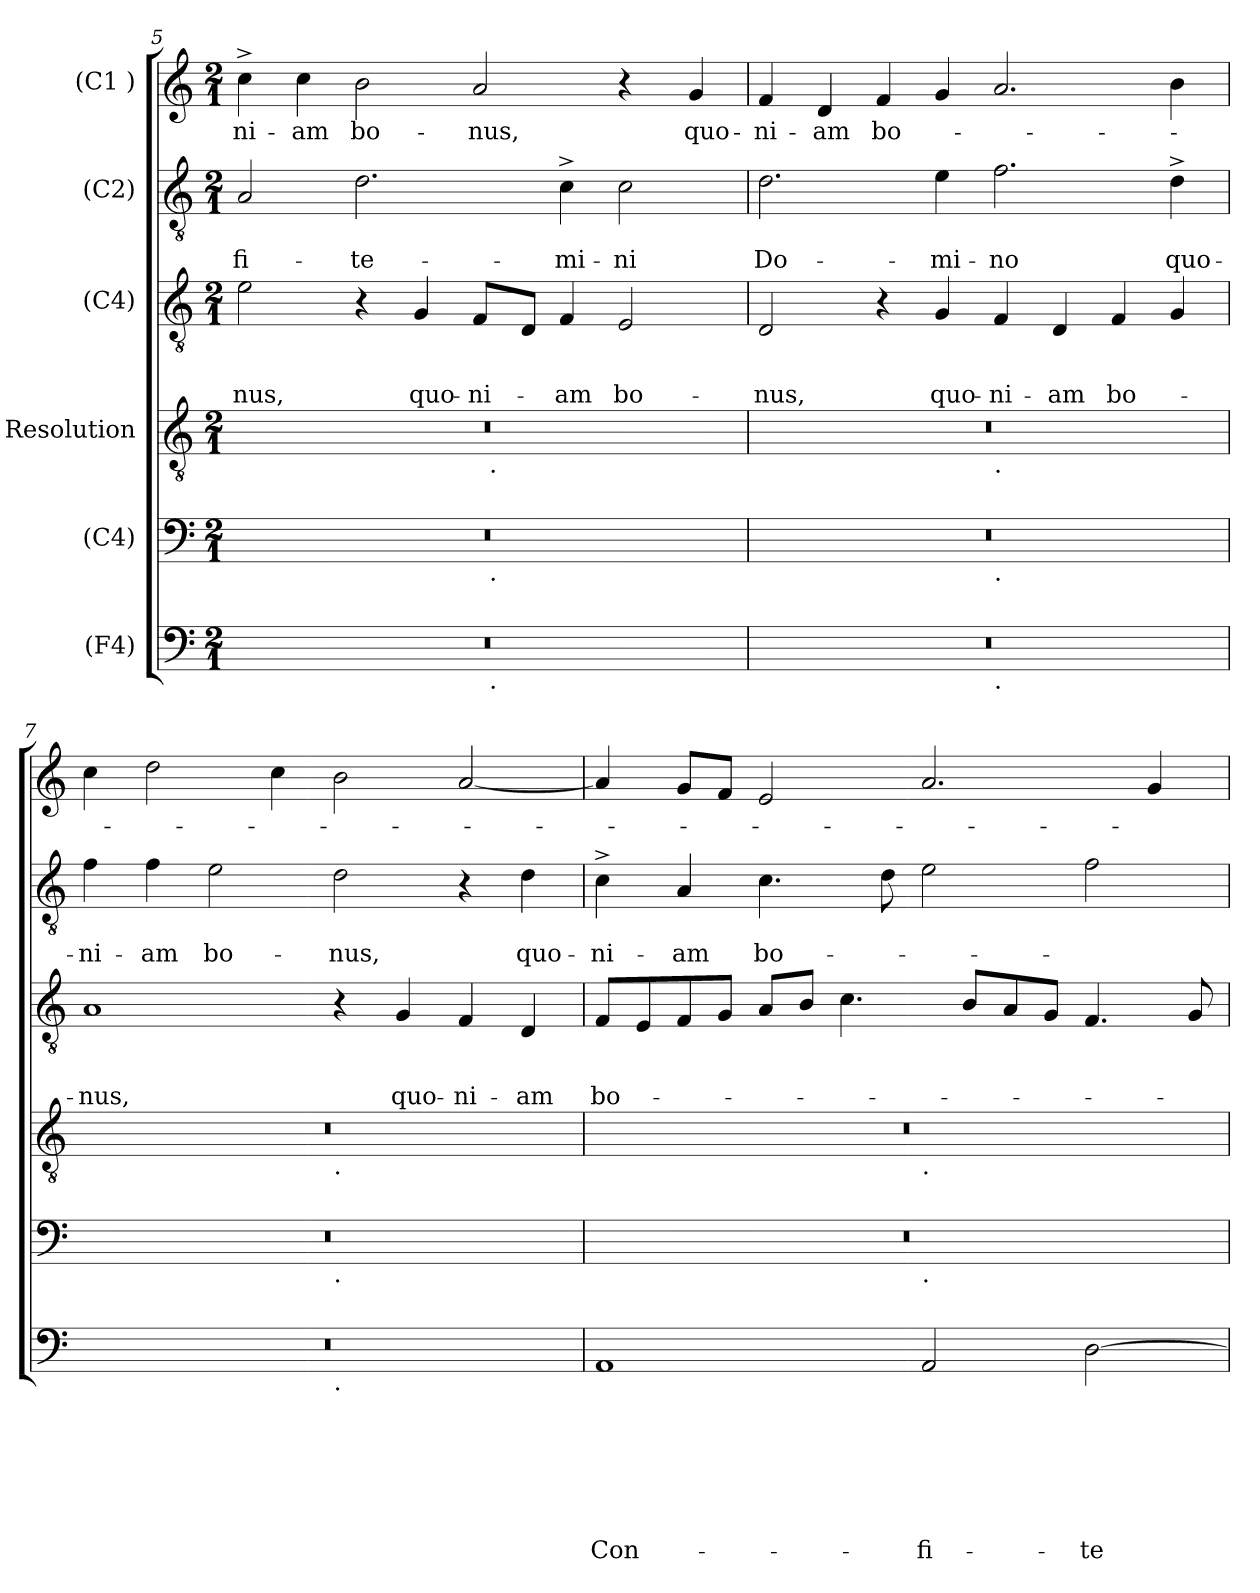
**kern	**text	**text	**text	**text	**text	**text	**text	**kern	**kern	**kern	**text	**text	**text	**kern	**text	**text	**kern	**text
*part6	*part6	*part6	*part6	*part6	*part6	*part6	*part6	*part5	*part4	*part3	*part3	*part3	*part3	*part2	*part2	*part2	*part1	*part1
*staff6	*staff6	*staff6	*staff6	*staff6	*staff6	*staff6	*staff6	*staff5	*staff4	*staff3	*staff3	*staff3	*staff3	*staff2	*staff2	*staff2	*staff1	*staff1
*I"(F4)	*	*	*	*	*	*	*	*I"(C4)	*I"Resolution	*I"(C4)	*	*	*	*I"(C2)	*	*	*I"(C1 )	*
!!LO:LB:g=z
*clefF4	*	*	*	*	*	*	*	*clefF4	*clefGv2	*clefGv2	*	*	*	*clefGv2	*	*	*clefG2	*
*k[]	*	*	*	*	*	*	*	*k[]	*k[]	*k[]	*	*	*	*k[]	*	*	*k[]	*
*C:	*	*	*	*	*	*	*	*C:	*C:	*C:	*	*	*	*C:	*	*	*C:	*
*M2/1	*	*	*	*	*	*	*	*M2/1	*M2/1	*M2/1	*	*	*	*M2/1	*	*	*M2/1	*
=5	=5	=5	=5	=5	=5	=5	=5	=5	=5	=5	=5	=5	=5	=5	=5	=5	=5	=5
!	!	!	!	!	!	!	!	!	!	!	!	!	!LO:LY:b	!	!	!LO:LY:b	!	!LO:LY:b
*^	*	*	*	*	*	*	*	*^	*^	*	*	*	*	*	*	*	*	*
0r	1ryy	.	.	.	.	.	.	.	0r	1ryy	0r	1ryy	2e\	.	.	-nus,	2A/	.	-fi-	4cc^>\	-ni-
!	!	!	!	!	!	!	!	!	!	!	!	!	!	!	!	!	!	!	!	!	!LO:LY:b:rj
.	.	.	.	.	.	.	.	.	.	.	.	.	.	.	.	.	.	.	.	4cc\	-am
!	!	!	!	!	!	!	!	!	!	!	!	!	!	!	!	!	!	!	!LO:LY:b	!	!LO:LY:b
.	.	.	.	.	.	.	.	.	.	.	.	.	4r	.	.	.	2.d\	.	-te-	2b\	bo-
!	!	!	!	!	!	!	!	!	!	!	!	!	!	!	!	!LO:LY:b	!	!	!	!	!
.	.	.	.	.	.	.	.	.	.	.	.	.	4G/	.	.	quo-	.	.	.	.	.
!	!	!	!	!	!	!	!	!	!	!	!	!	!	!	!	!LO:LY:b:rj	!	!	!	!	!LO:LY:b
.	32ryy	.	.	.	.	.	.	.	.	32ryy	.	32ryy	8F/L	.	.	-ni-	.	.	.	2a/	-nus,
!	!	!	!	!	!	!	!	!	!	!	!	!LO:TX:b:t=.	!	!	!	!	!	!	!	!	!
!	!	!	!	!	!	!	!	!	!	!LO:TX:b:t=.	!	!	!	!	!	!	!	!	!	!	!
!	!LO:TX:b:t=.	!	!	!	!	!	!	!	!	!	!	!	!	!	!	!	!	!	!	!	!
.	2ryy	.	.	.	.	.	.	.	.	2ryy	.	2ryy	.	.	.	.	.	.	.	.	.
.	.	.	.	.	.	.	.	.	.	.	.	.	8D/J	.	.	.	.	.	.	.	.
!	!	!	!	!	!	!	!	!	!	!	!	!	!	!	!	!LO:LY:b	!	!	!LO:LY:b	!	!
.	.	.	.	.	.	.	.	.	.	.	.	.	4F/	.	.	-am	4c^>\	.	-mi-	.	.
!	!	!	!	!	!	!	!	!	!	!	!	!	!	!	!	!LO:LY:b	!	!	!LO:LY:b:rj	!	!
.	.	.	.	.	.	.	.	.	.	.	.	.	2E/	.	.	bo-	2c\	.	-ni	4r	.
.	4...ryy	.	.	.	.	.	.	.	.	4...ryy	.	4...ryy	.	.	.	.	.	.	.	.	.
!	!	!	!	!	!	!	!	!	!	!	!	!	!	!	!	!	!	!	!	!	!LO:LY:b
.	.	.	.	.	.	.	.	.	.	.	.	.	.	.	.	.	.	.	.	4g/	quo-
=6	=6	=6	=6	=6	=6	=6	=6	=6	=6	=6	=6	=6	=6	=6	=6	=6	=6	=6	=6	=6	=6
!	!	!	!	!	!	!	!	!	!	!	!	!	!	!	!	!LO:LY:b	!	!	!LO:LY:b	!	!LO:LY:b
0r	1ryy	.	.	.	.	.	.	.	0r	1ryy	0r	1ryy	2D/	.	.	-nus,	2.d\	.	Do-	4f/	-ni-
!	!	!	!	!	!	!	!	!	!	!	!	!	!	!	!	!	!	!	!	!	!LO:LY:b:rj
.	.	.	.	.	.	.	.	.	.	.	.	.	.	.	.	.	.	.	.	4d/	-am
!	!	!	!	!	!	!	!	!	!	!	!	!	!	!	!	!	!	!	!	!	!LO:LY:b
.	.	.	.	.	.	.	.	.	.	.	.	.	4r	.	.	.	.	.	.	4f/	bo-
!	!	!	!	!	!	!	!	!	!	!	!	!	!	!	!	!LO:LY:b	!	!	!LO:LY:b	!	!
.	.	.	.	.	.	.	.	.	.	.	.	.	4G/	.	.	quo-	4e\	.	-mi-	4g/	.
!	!	!	!	!	!	!	!	!	!	!	!	!LO:TX:b:t=.	!	!	!	!	!	!	!	!	!
!	!	!	!	!	!	!	!	!	!	!LO:TX:b:t=.	!	!	!	!	!	!	!	!	!	!	!
!	!LO:TX:b:t=.	!	!	!	!	!	!	!	!	!	!	!	!	!	!	!	!	!	!	!	!
!	!	!	!	!	!	!	!	!	!	!	!	!	!	!	!	!LO:LY:b	!	!	!LO:LY:b:rj	!	!
.	1ryy	.	.	.	.	.	.	.	.	1ryy	.	1ryy	4F/	.	.	-ni-	2.f\	.	-no	2.a/	.
!	!	!	!	!	!	!	!	!	!	!	!	!	!	!	!	!LO:LY:b:rj	!	!	!	!	!
.	.	.	.	.	.	.	.	.	.	.	.	.	4D/	.	.	-am	.	.	.	.	.
!	!	!	!	!	!	!	!	!	!	!	!	!	!	!	!	!LO:LY:b	!	!	!	!	!
.	.	.	.	.	.	.	.	.	.	.	.	.	4F/	.	.	bo-	.	.	.	.	.
!	!	!	!	!	!	!	!	!	!	!	!	!	!	!	!	!	!	!	!LO:LY:b	!	!
.	.	.	.	.	.	.	.	.	.	.	.	.	4G/	.	.	.	4d^>\	.	quo-	4b\	.
=7	=7	=7	=7	=7	=7	=7	=7	=7	=7	=7	=7	=7	=7	=7	=7	=7	=7	=7	=7	=7	=7
!	!	!	!	!	!	!	!	!	!	!	!	!	!	!	!	!LO:LY:b	!	!	!LO:LY:b	!	!
0r	1ryy	.	.	.	.	.	.	.	0r	1ryy	0r	1ryy	1A	.	.	-nus,	4f\	.	-ni-	4cc\	.
!	!	!	!	!	!	!	!	!	!	!	!	!	!	!	!	!	!	!	!LO:LY:b:rj	!	!
.	.	.	.	.	.	.	.	.	.	.	.	.	.	.	.	.	4f\	.	-am	2dd\	.
!	!	!	!	!	!	!	!	!	!	!	!	!	!	!	!	!	!	!	!LO:LY:b	!	!
.	.	.	.	.	.	.	.	.	.	.	.	.	.	.	.	.	2e\	.	bo-	.	.
.	.	.	.	.	.	.	.	.	.	.	.	.	.	.	.	.	.	.	.	4cc\	.
!	!	!	!	!	!	!	!	!	!	!	!	!LO:TX:b:t=.	!	!	!	!	!	!	!	!	!
!	!	!	!	!	!	!	!	!	!	!LO:TX:b:t=.	!	!	!	!	!	!	!	!	!	!	!
!	!LO:TX:b:t=.	!	!	!	!	!	!	!	!	!	!	!	!	!	!	!	!	!	!	!	!
!	!	!	!	!	!	!	!	!	!	!	!	!	!	!	!	!	!	!	!LO:LY:b	!	!
.	1ryy	.	.	.	.	.	.	.	.	1ryy	.	1ryy	4r	.	.	.	2d\	.	-nus,	2b\	.
!	!	!	!	!	!	!	!	!	!	!	!	!	!	!	!	!LO:LY:b	!	!	!	!	!
.	.	.	.	.	.	.	.	.	.	.	.	.	4G/	.	.	quo-	.	.	.	.	.
!	!	!	!	!	!	!	!	!	!	!	!	!	!	!	!	!LO:LY:b	!	!	!	!	!
.	.	.	.	.	.	.	.	.	.	.	.	.	4F/	.	.	-ni-	4r	.	.	[<2a/	.
!	!	!	!	!	!	!	!	!	!	!	!	!	!	!	!	!LO:LY:b:rj	!	!	!LO:LY:b	!	!
.	.	.	.	.	.	.	.	.	.	.	.	.	4D/	.	.	-am	4d\	.	quo-	.	.
=8	=8	=8	=8	=8	=8	=8	=8	=8	=8	=8	=8	=8	=8	=8	=8	=8	=8	=8	=8	=8	=8
!	!	!	!	!	!	!	!	!LO:LY:b	!	!	!	!	!	!	!	!LO:LY:b	!	!	!LO:LY:b	!	!
*v	*v	*	*	*	*	*	*	*	*	*	*	*	*	*	*	*	*	*	*	*	*
1AA	.	.	.	.	.	.	Con-	0r	1ryy	0r	1ryy	8F/L	.	.	bo-	4c^>\	.	-ni-	4a/]	.
.	.	.	.	.	.	.	.	.	.	.	.	8E/	.	.	.	.	.	.	.	.
!	!	!	!	!	!	!	!	!	!	!	!	!	!	!	!	!	!	!LO:LY:b	!	!
.	.	.	.	.	.	.	.	.	.	.	.	8F/	.	.	.	4A/	.	-am	8g/L	.
.	.	.	.	.	.	.	.	.	.	.	.	8G/J	.	.	.	.	.	.	8f/J	.
!	!	!	!	!	!	!	!	!	!	!	!	!	!	!	!	!	!	!LO:LY:b	!	!
.	.	.	.	.	.	.	.	.	.	.	.	8A/L	.	.	.	4.c\	.	bo-	2e/	.
.	.	.	.	.	.	.	.	.	.	.	.	8B/J	.	.	.	.	.	.	.	.
.	.	.	.	.	.	.	.	.	.	.	.	4.c\	.	.	.	.	.	.	.	.
.	.	.	.	.	.	.	.	.	.	.	.	.	.	.	.	8d\	.	.	.	.
!	!	!	!	!	!	!	!	!	!	!	!LO:TX:b:t=.	!	!	!	!	!	!	!	!	!
!	!	!	!	!	!	!	!	!	!LO:TX:b:t=.	!	!	!	!	!	!	!	!	!	!	!
!	!	!	!	!	!	!	!LO:LY:b	!	!	!	!	!	!	!	!	!	!	!	!	!
2AA/	.	.	.	.	.	.	-fi-	.	1ryy	.	1ryy	.	.	.	.	2e\	.	.	2.a/	.
.	.	.	.	.	.	.	.	.	.	.	.	8B/L	.	.	.	.	.	.	.	.
.	.	.	.	.	.	.	.	.	.	.	.	8A/	.	.	.	.	.	.	.	.
.	.	.	.	.	.	.	.	.	.	.	.	8G/J	.	.	.	.	.	.	.	.
!	!	!	!	!	!	!	!LO:LY:b	!	!	!	!	!	!	!	!	!	!	!	!	!
[<2D\	.	.	.	.	.	.	-te-	.	.	.	.	4.F/	.	.	.	2f\	.	.	.	.
.	.	.	.	.	.	.	.	.	.	.	.	.	.	.	.	.	.	.	4g/	.
.	.	.	.	.	.	.	.	.	.	.	.	8G/	.	.	.	.	.	.	.	.
*	*	*	*	*	*	*	*	*v	*v	*	*	*	*	*	*	*	*	*	*	*
*	*	*	*	*	*	*	*	*	*v	*v	*	*	*	*	*	*	*	*	*
=	=	=	=	=	=	=	=	=	=	=	=	=	=	=	=	=	=	=
*-	*-	*-	*-	*-	*-	*-	*-	*-	*-	*-	*-	*-	*-	*-	*-	*-	*-	*-
